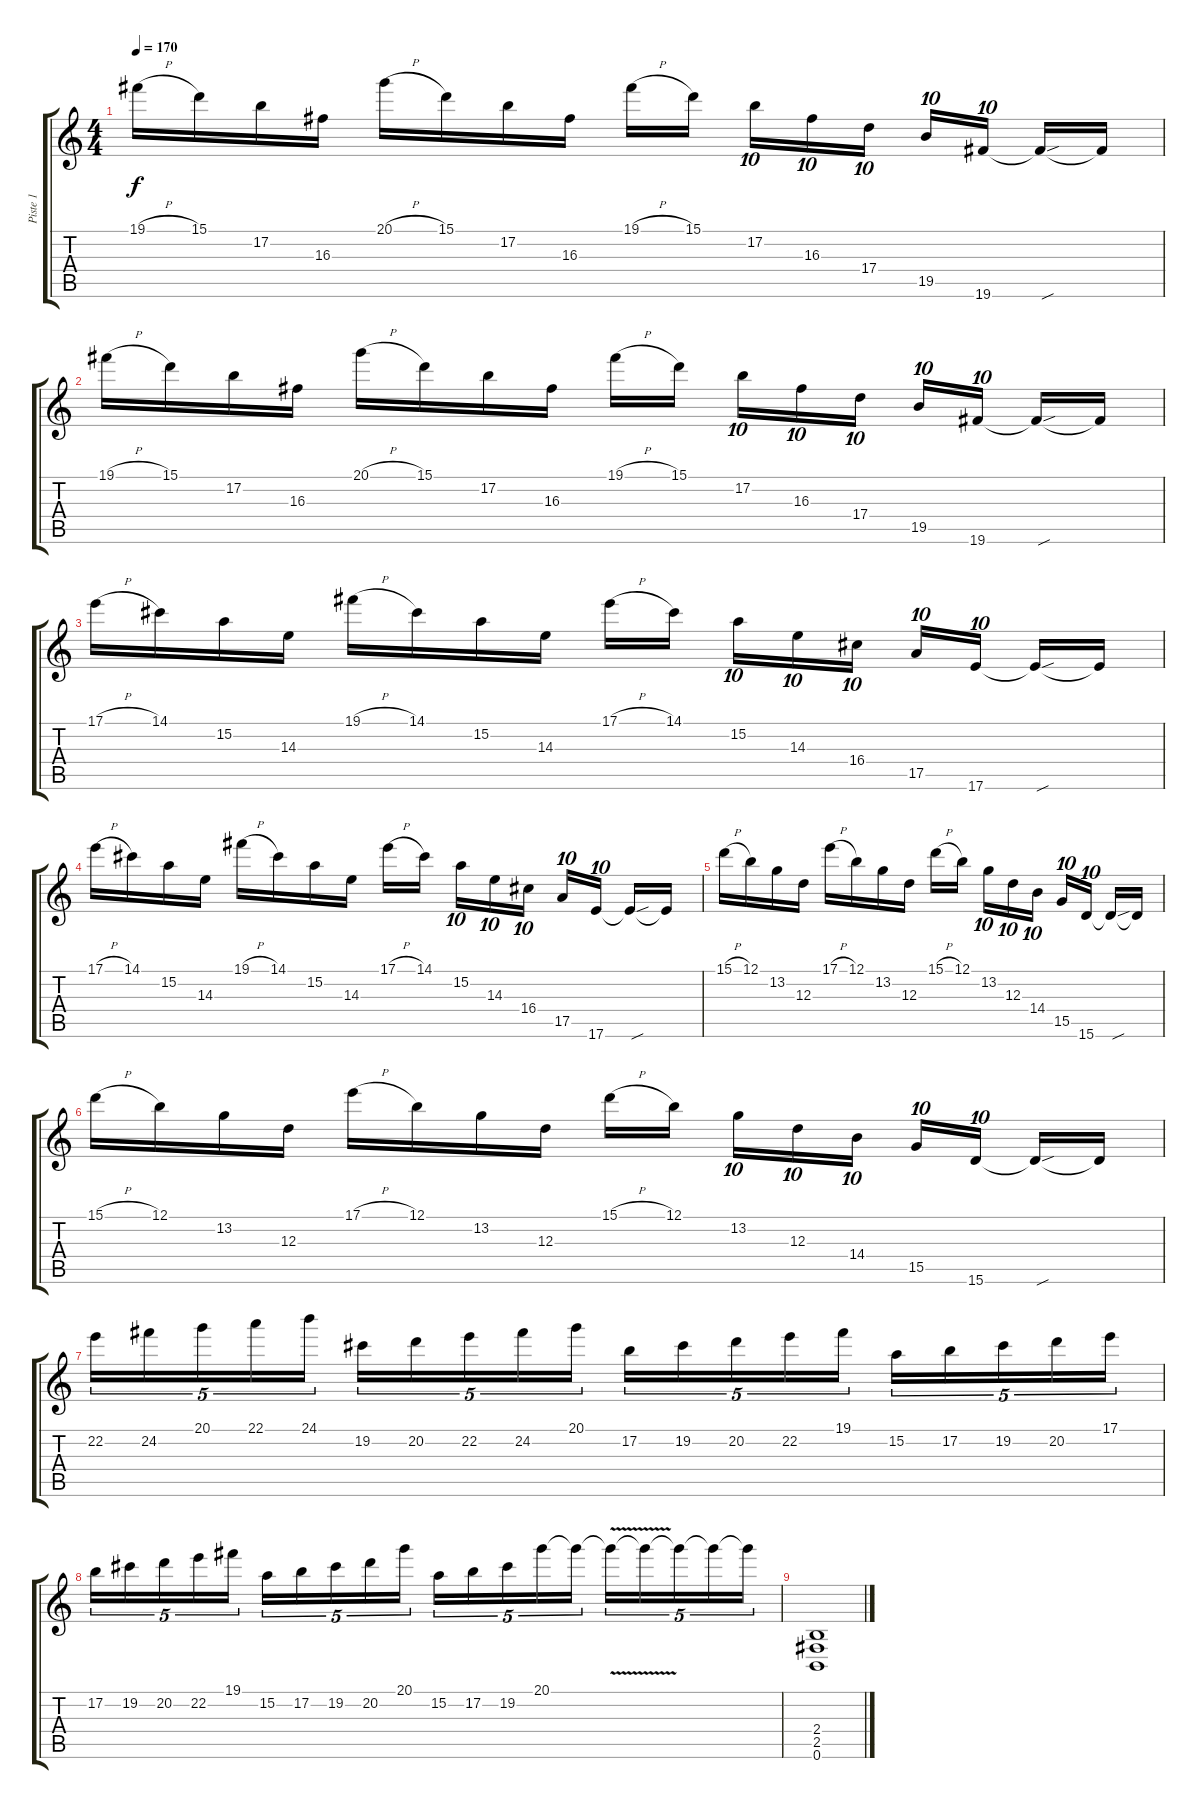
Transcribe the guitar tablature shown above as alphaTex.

\track ("Piste 1" "Piste 1") {instrument distortionguitar}
\staff {score tabs}
\tuning (B3 Gb3 D3 A2 E2 B1) {hide}
\ts (4 4)
\tempo 170
\clef g2
\ks c
19.1{h}.16{dy f} 15.1.16 17.2.16 16.3.16 20.1{h}.16 15.1.16 17.2.16 16.3.16 19.1{h}.16 15.1.16{beam splitsecondary} 17.2.16{tu (10 8)} 16.3.16{tu (10 8)} 17.4.16{tu (10 8)} 19.5.16{tu (10 8)} 19.6.16{tu (10 8) beam splitsecondary} 19.6{sou t}.16 19.6{t}.16 |
19.1{h}.16 15.1.16 17.2.16 16.3.16 20.1{h}.16 15.1.16 17.2.16 16.3.16 19.1{h}.16 15.1.16{beam splitsecondary} 17.2.16{tu (10 8)} 16.3.16{tu (10 8)} 17.4.16{tu (10 8)} 19.5.16{tu (10 8)} 19.6.16{tu (10 8) beam splitsecondary} 19.6{sou t}.16 19.6{t}.16 |
17.1{h}.16 14.1.16 15.2.16 14.3.16 19.1{h}.16 14.1.16 15.2.16 14.3.16 17.1{h}.16 14.1.16{beam splitsecondary} 15.2.16{tu (10 8)} 14.3.16{tu (10 8)} 16.4.16{tu (10 8)} 17.5.16{tu (10 8)} 17.6.16{tu (10 8) beam splitsecondary} 17.6{sou t}.16 17.6{t}.16 |
17.1{h}.16 14.1.16 15.2.16 14.3.16 19.1{h}.16 14.1.16 15.2.16 14.3.16 17.1{h}.16 14.1.16{beam splitsecondary} 15.2.16{tu (10 8)} 14.3.16{tu (10 8)} 16.4.16{tu (10 8)} 17.5.16{tu (10 8)} 17.6.16{tu (10 8) beam splitsecondary} 17.6{sou t}.16 17.6{t}.16 |
15.1{h}.16 12.1.16 13.2.16 12.3.16 17.1{h}.16 12.1.16 13.2.16 12.3.16 15.1{h}.16 12.1.16{beam splitsecondary} 13.2.16{tu (10 8)} 12.3.16{tu (10 8)} 14.4.16{tu (10 8)} 15.5.16{tu (10 8)} 15.6.16{tu (10 8) beam splitsecondary} 15.6{sou t}.16 15.6{t}.16 |
15.1{h}.16 12.1.16 13.2.16 12.3.16 17.1{h}.16 12.1.16 13.2.16 12.3.16 15.1{h}.16 12.1.16{beam splitsecondary} 13.2.16{tu (10 8)} 12.3.16{tu (10 8)} 14.4.16{tu (10 8)} 15.5.16{tu (10 8)} 15.6.16{tu (10 8) beam splitsecondary} 15.6{sou t}.16 15.6{t}.16 |
22.2.16{tu (5 4)} 24.2.16{tu (5 4)} 20.1.16{tu (5 4)} 22.1.16{tu (5 4)} 24.1.16{tu (5 4)} 19.2.16{tu (5 4)} 20.2.16{tu (5 4)} 22.2.16{tu (5 4)} 24.2.16{tu (5 4)} 20.1.16{tu (5 4)} 17.2.16{tu (5 4)} 19.2.16{tu (5 4)} 20.2.16{tu (5 4)} 22.2.16{tu (5 4)} 19.1.16{tu (5 4)} 15.2.16{tu (5 4)} 17.2.16{tu (5 4)} 19.2.16{tu (5 4)} 20.2.16{tu (5 4)} 17.1.16{tu (5 4)} |
17.2.16{tu (5 4)} 19.2.16{tu (5 4)} 20.2.16{tu (5 4)} 22.2.16{tu (5 4)} 19.1.16{tu (5 4)} 15.2.16{tu (5 4)} 17.2.16{tu (5 4)} 19.2.16{tu (5 4)} 20.2.16{tu (5 4)} 20.1.16{tu (5 4)} 15.2.16{tu (5 4)} 17.2.16{tu (5 4)} 19.2.16{tu (5 4)} 20.1.16{tu (5 4)} 20.1{t}.16{tu (5 4)} 20.1{v t}.16{tu (5 4)} 20.1{t}.16{tu (5 4)} 20.1{t}.16{tu (5 4)} 20.1{t}.16{tu (5 4)} 20.1{t}.16{tu (5 4)} |
(2.4 2.5 0.6).1
